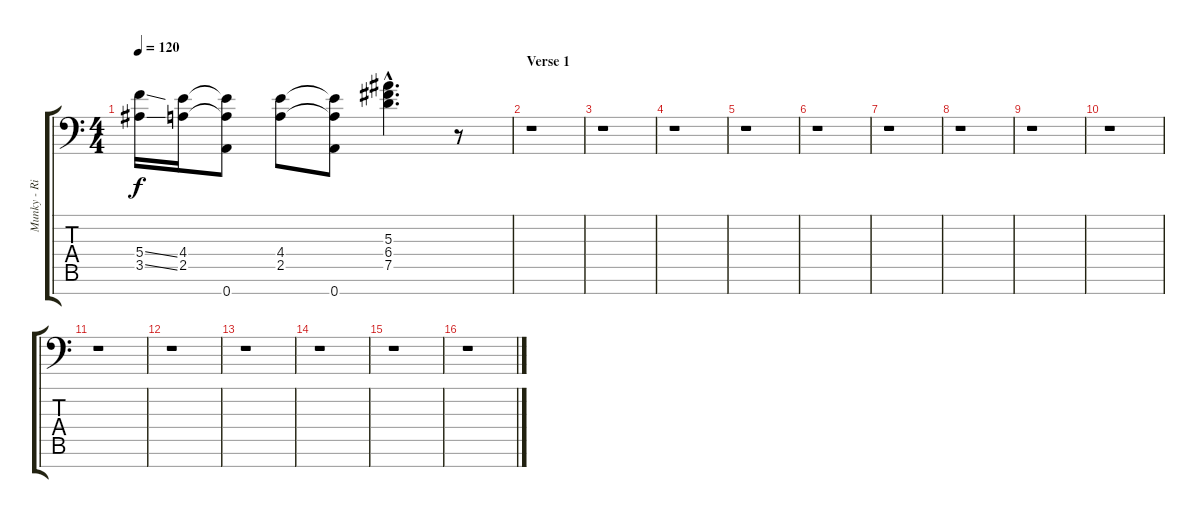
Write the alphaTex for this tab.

\track ("Munky - Right Guitar" "Munky - Ri") {instrument overdrivenguitar}
\staff {score tabs}
\tuning (D4 A3 F3 C3 G2 D2 A1) {hide}
\ts (4 4)
\tempo 120
\clef f4
\ks c
(5.4{ss} 3.5{ss}).16{dy f} (4.4 2.5).16 (4.4{t} 2.5{t} 0.7).8 (4.4 2.5).8 (4.4{t} 2.5{t} 0.7).8 (5.3{hac} 6.4{hac} 7.5{hac}).4{d} r.8 |
\section ("" "Verse 1")
r.1 |
r.1 |
r.1 |
r.1 |
r.1 |
r.1 |
r.1 |
r.1 |
r.1 |
r.1 |
r.1 |
r.1 |
r.1 |
r.1 |
r.1
